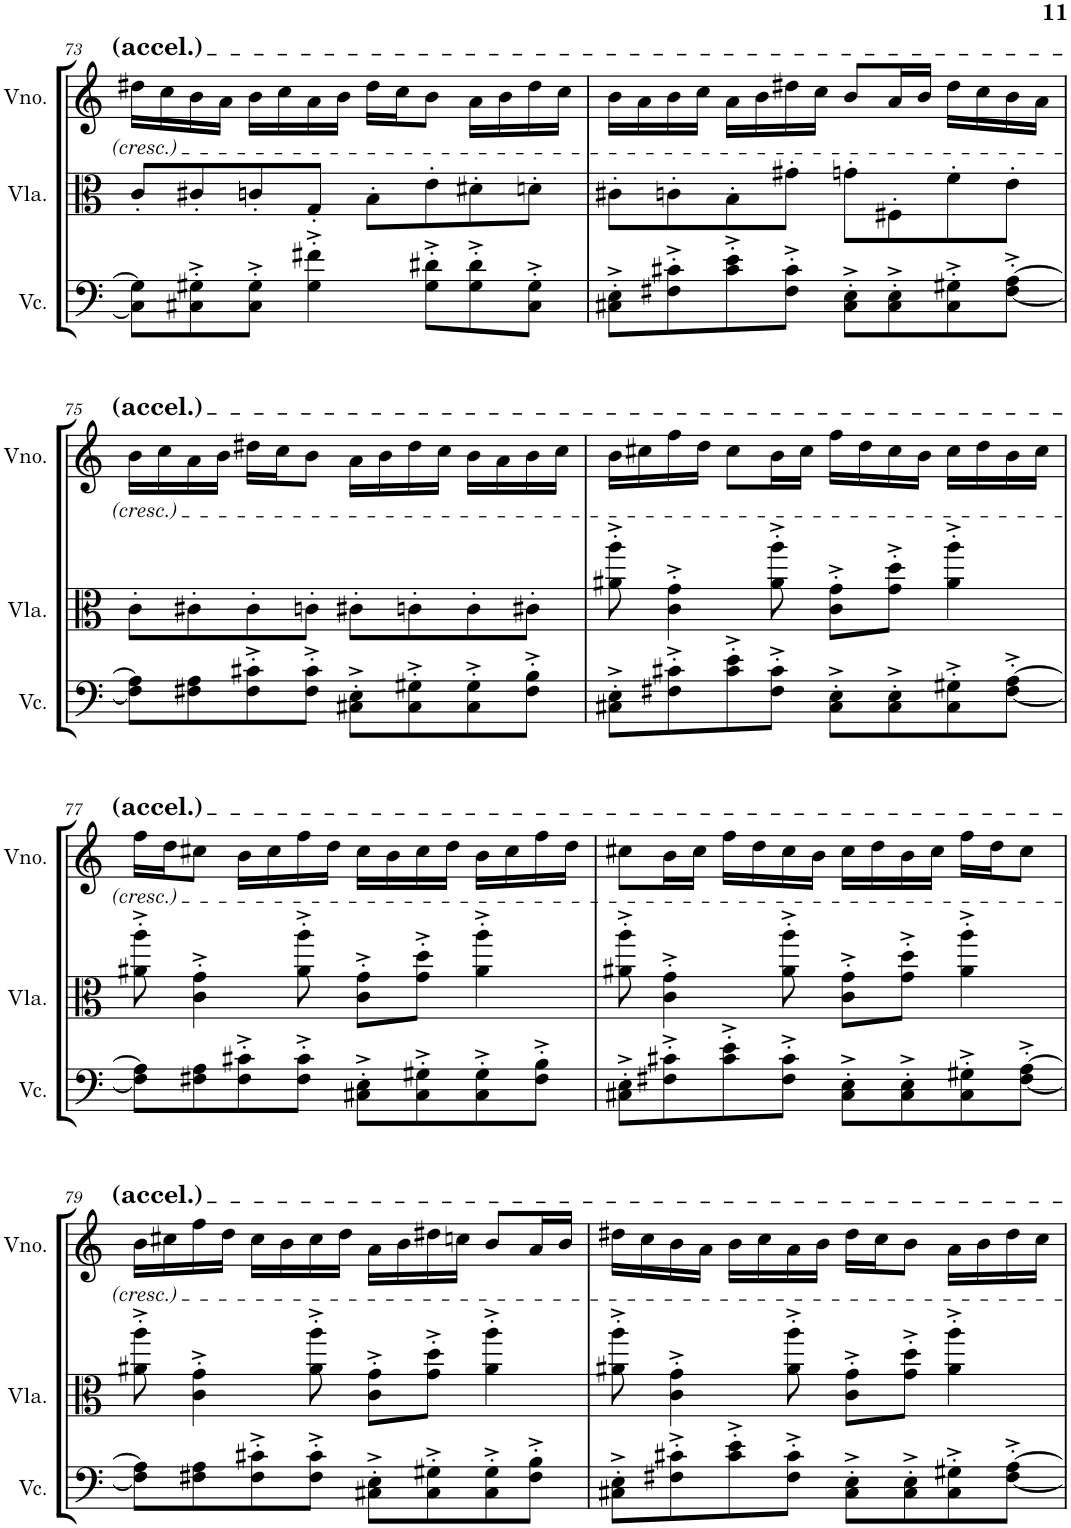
**kern	**kern	**kern
*part3	*part2	*part1
*staff3	*staff2	*staff1
*I"Violoncelo	*I"Viola	*I"Violino
*I'Vc.	*I'Vla.	*I'Vno.
!!LO:PB:g=z
*clefF4	*clefC3	*clefG2
*k[]	*k[]	*k[]
*M4/4	*M4/4	*M4/4
=73	=73	=73
8C#\] 8G#\]L	8c'/L	16dd#X\LL
.	.	16cc\
8C#X\'^ 8G#X\'^	8c#X'/	16b\
.	.	16a\JJ
8C#\'^ 8G#\'^J	8cn'/	16b\LL
.	.	16cc\
4G#\'^ 4f#X\'^	8G'/J	16a\
.	.	16b\JJ
.	8B'\L	16dd#\LL
.	.	16cc\J
8G#\'^ 8d#X\'^L	8e'\	8b\J
8G#\'^ 8d#\'^	8d#X'\	16a\LL
.	.	16b\
8C#\'^ 8G#\'^J	8dn'\J	16dd#\
.	.	16cc\JJ
=74	=74	=74
8C#X\'^ 8E\'^L	8c#X'\L	16b\LL
.	.	16a\
8F#X\'^ 8c#X\'^	8cn'\	16b\
.	.	16cc\JJ
8c#\'^ 8e\'^	8B'\	16a\LL
.	.	16b\
8F#\'^ 8c#\'^J	8g#X'\J	16dd#X\
.	.	16cc\JJ
8C#\'^ 8E\'^L	8gn'\L	8b/L
8C#\'^ 8E\'^	8F#X'\	16a/L
.	.	16b/JJ
8C#\'^ 8G#X\'^	8f'\	16dd#\LL
.	.	16cc\
[8F#\'^ [8A\'^J	8e'\J	16b\
.	.	16a\JJ
!!LO:LB:g=z
=75	=75	=75
8F#\] 8A\]L	8c'\L	16b\LL
.	.	16cc\
8F#X\ 8A\	8c#X'\	16a\
.	.	16b\JJ
8F#\'^ 8c#X\'^	8c#'\	16dd#X\LL
.	.	16cc\J
8F#\'^ 8c#\'^J	8cn'\J	8b\J
8C#X\'^ 8E\'^L	8c#X'\L	16a\LL
.	.	16b\
8C#\'^ 8G#X\'^	8cn'\	16dd#\
.	.	16cc\JJ
8C#\'^ 8G#\'^	8c'\	16b\LL
.	.	16a\
8F#\'^ 8B\'^J	8c#X'\J	16b\
.	.	16cc\JJ
=76	=76	=76
8C#X\'^ 8E\'^L	8a#X\'^ 8aa\'^	16b\LL
.	.	16cc#X\
8F#X\'^ 8c#X\'^	4c\'^ 4g\'^	16ff\
.	.	16dd\JJ
8c#\'^ 8e\'^	.	8cc#\L
8F#\'^ 8c#\'^J	8a#\'^ 8aa\'^	16b\L
.	.	16cc#\JJ
8C#\'^ 8E\'^L	8c\'^ 8g\'^L	16ff\LL
.	.	16dd\
8C#\'^ 8E\'^	8g\'^ 8dd\'^J	16cc#\
.	.	16b\JJ
8C#\'^ 8G#X\'^	4a#\'^ 4aa\'^	16cc#\LL
.	.	16dd\
[8F#\'^ [8A\'^J	.	16b\
.	.	16cc#\JJ
!!LO:LB:g=z
=77	=77	=77
8F#\] 8A\]L	8a#X\'^ 8aa\'^	16ff\LL
.	.	16dd\J
8F#X\ 8A\	4c\'^ 4g\'^	8cc#X\J
8F#\'^ 8c#X\'^	.	16b\LL
.	.	16cc#\
8F#\'^ 8c#\'^J	8a#\'^ 8aa\'^	16ff\
.	.	16dd\JJ
8C#X\'^ 8E\'^L	8c\'^ 8g\'^L	16cc#\LL
.	.	16b\
8C#\'^ 8G#X\'^	8g\'^ 8dd\'^J	16cc#\
.	.	16dd\JJ
8C#\'^ 8G#\'^	4a#\'^ 4aa\'^	16b\LL
.	.	16cc#\
8F#\'^ 8B\'^J	.	16ff\
.	.	16dd\JJ
=78	=78	=78
8C#X\'^ 8E\'^L	8a#X\'^ 8aa\'^	8cc#X\L
8F#X\'^ 8c#X\'^	4c\'^ 4g\'^	16b\L
.	.	16cc#\JJ
8c#\'^ 8e\'^	.	16ff\LL
.	.	16dd\
8F#\'^ 8c#\'^J	8a#\'^ 8aa\'^	16cc#\
.	.	16b\JJ
8C#\'^ 8E\'^L	8c\'^ 8g\'^L	16cc#\LL
.	.	16dd\
8C#\'^ 8E\'^	8g\'^ 8dd\'^J	16b\
.	.	16cc#\JJ
8C#\'^ 8G#X\'^	4a#\'^ 4aa\'^	16ff\LL
.	.	16dd\J
[8F#\'^ [8A\'^J	.	8cc#\J
!!LO:LB:g=z
=79	=79	=79
8F#\] 8A\]L	8a#X\'^ 8aa\'^	16b\LL
.	.	16cc#X\
8F#X\ 8A\	4c\'^ 4g\'^	16ff\
.	.	16dd\JJ
8F#\'^ 8c#X\'^	.	16cc#\LL
.	.	16b\
8F#\'^ 8c#\'^J	8a#\'^ 8aa\'^	16cc#\
.	.	16dd\JJ
8C#X\'^ 8E\'^L	8c\'^ 8g\'^L	16a\LL
.	.	16b\
8C#\'^ 8G#X\'^	8g\'^ 8dd\'^J	16dd#X\
.	.	16ccn\JJ
8C#\'^ 8G#\'^	4a#\'^ 4aa\'^	8b/L
8F#\'^ 8B\'^J	.	16a/L
.	.	16b/JJ
=80	=80	=80
8C#X\'^ 8E\'^L	8a#X\'^ 8aa\'^	16dd#X\LL
.	.	16cc\
8F#X\'^ 8c#X\'^	4c\'^ 4g\'^	16b\
.	.	16a\JJ
8c#\'^ 8e\'^	.	16b\LL
.	.	16cc\
8F#\'^ 8c#\'^J	8a#\'^ 8aa\'^	16a\
.	.	16b\JJ
8C#\'^ 8E\'^L	8c\'^ 8g\'^L	16dd#\LL
.	.	16cc\J
8C#\'^ 8E\'^	8g\'^ 8dd\'^J	8b\J
8C#\'^ 8G#X\'^	4a#\'^ 4aa\'^	16a\LL
.	.	16b\
[8F#\'^ [8A\'^J	.	16dd#\
.	.	16cc\JJ
=	=	=
*-	*-	*-
